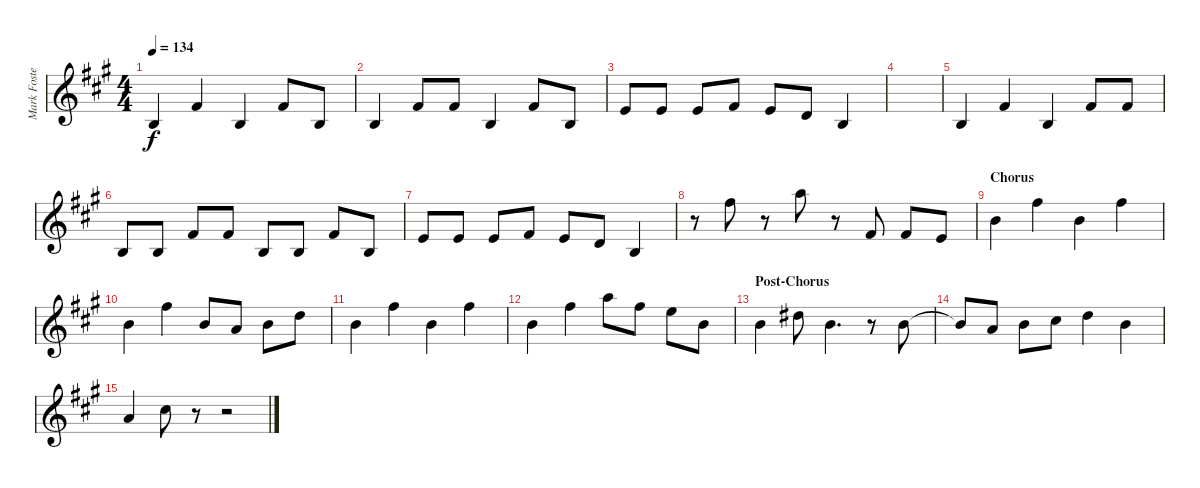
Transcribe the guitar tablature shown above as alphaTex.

\track ("Mark Foster Vocal" "Mark Foste") {instrument voiceoohs}
\staff {score}
\tuning (E4 B3 G3 D3 A2 E2 B1) {hide}
\ts (4 4)
\tempo 134
\clef g2
\ks a
0.2.4{dy f} 2.1.4 0.2.4 2.1.8 0.2.8 |
0.2.4 2.1.8 2.1.8 0.2.4 2.1.8 0.2.8 |
0.1.8 0.1.8 0.1.8 2.1.8 0.1.8 3.2.8 0.2.4 |
|
0.2.4 2.1.4 0.2.4 2.1.8 2.1.8 |
0.2.8 0.2.8 2.1.8 2.1.8 0.2.8 0.2.8 2.1.8 0.2.8 |
0.1.8 0.1.8 0.1.8 2.1.8 0.1.8 3.2.8 0.2.4 |
r.8 14.1.8 r.8 17.1.8 r.8 2.1.8 2.1.8 0.1.8 |
\section ("" "Chorus")
7.1.4 14.1.4 7.1.4 14.1.4 |
7.1.4 14.1.4 7.1.8 5.1.8 7.1.8 10.1.8 |
7.1.4 14.1.4 7.1.4 14.1.4 |
7.1.4 14.1.4 17.1.8 14.1.8 12.1.8 7.1.8 |
\section ("" "Post-Chorus")
7.1.4 11.1.8 7.1.4{d} r.8 7.1.8 |
7.1{t}.8 5.1.8 7.1.8 9.1.8 10.1.4 7.1.4 |
5.1.4 9.1.8 r.8 r.2
